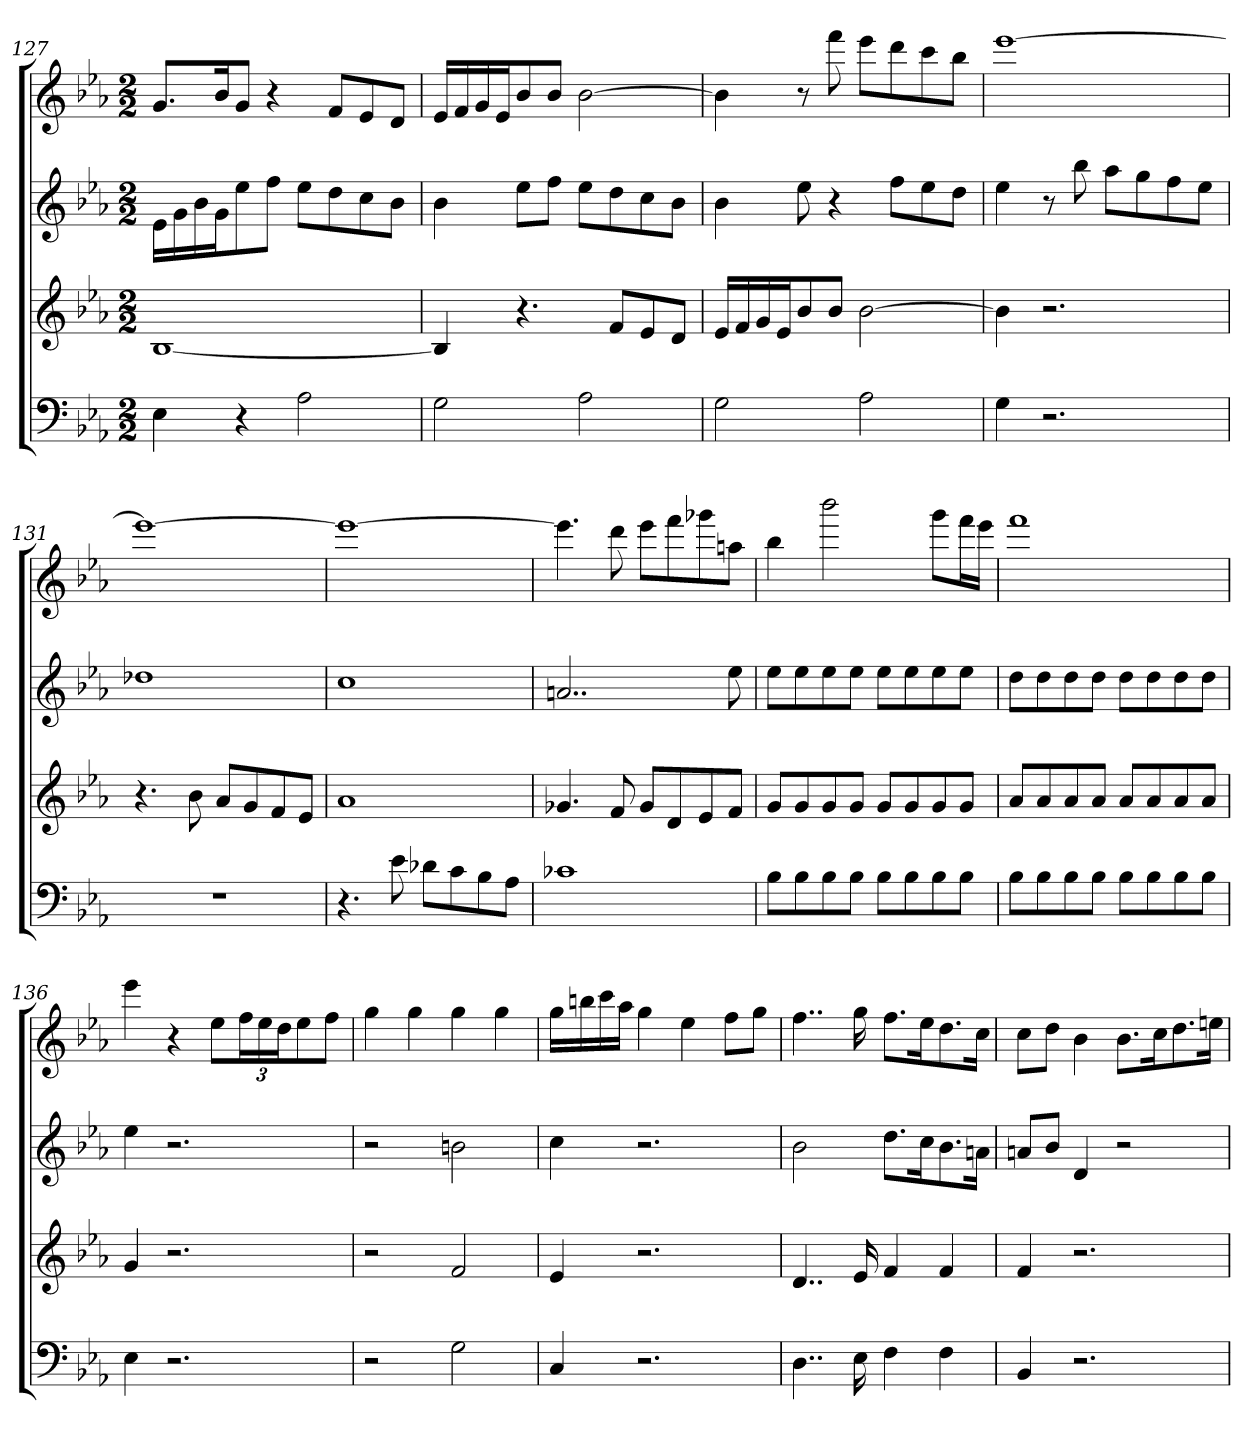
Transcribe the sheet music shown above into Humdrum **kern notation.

**kern	**kern	**kern	**kern
*part4	*part3	*part2	*part1
*staff4	*staff3	*staff2	*staff1
*k[b-e-a-]	*k[b-e-a-]	*k[b-e-a-]	*k[b-e-a-]
*E-:	*E-:	*E-:	*E-:
*M2/2	*M2/2	*M2/2	*M2/2
=127	=127	=127	=127
4E-	[1B-	16e-LL	8.gL
.	.	16g	.
.	.	16b-	.
.	.	16gJ	16b-K
4r	.	8ee-	8gJ
.	.	8ffJ	4r
2A-	.	8ee-L	.
.	.	8dd	8fL
.	.	8cc	8e-
.	.	8b-J	8dJ
=128	=128	=128	=128
2G	4B-]	4b-	16e-LL
.	.	.	16f
.	.	.	16g
.	.	.	16e-J
.	4.r	8ee-L	8b-
.	.	8ffJ	8b-J
2A-	.	8ee-L	[2b-
.	8fL	8dd	.
.	8e-	8cc	.
.	8dJ	8b-J	.
=129	=129	=129	=129
2G	16e-LL	4b-	4b-]
.	16f	.	.
.	16g	.	.
.	16e-J	.	.
.	8b-	8ee-	8r
.	8b-J	4r	8fff
2A-	[2b-	.	8eee-L
.	.	8ffL	8ddd
.	.	8ee-	8ccc
.	.	8ddJ	8bb-J
=130	=130	=130	=130
4G	4b-]	4ee-	[1eee-
2.r	2.r	8r	.
.	.	8bb-	.
.	.	8aa-L	.
.	.	8gg	.
.	.	8ff	.
.	.	8ee-J	.
=131	=131	=131	=131
1r	4.r	1dd-X	1eee-_
.	8b-	.	.
.	8a-L	.	.
.	8g	.	.
.	8f	.	.
.	8e-J	.	.
=132	=132	=132	=132
4.r	1a-	1cc	1eee-_
8e-	.	.	.
8d-XL	.	.	.
8c	.	.	.
8B-	.	.	.
8A-J	.	.	.
=133	=133	=133	=133
1c-X	4.g-X	2..an	4.eee-]
.	8f	.	8ddd
.	8g-L	.	8eee-L
.	8d	.	8fff
.	8e-	.	8ggg-X
.	8fJ	8ee-	8aanJ
=134	=134	=134	=134
8B-L	8gL	8ee-L	4bb-
8B-	8g	8ee-	.
8B-	8g	8ee-	2bbb-
8B-J	8gJ	8ee-J	.
8B-L	8gL	8ee-L	.
8B-	8g	8ee-	.
8B-	8g	8ee-	8gggL
8B-J	8gJ	8ee-J	16fffL
.	.	.	16eee-JJ
=135	=135	=135	=135
8B-L	8a-L	8ddL	1fff
8B-	8a-	8dd	.
8B-	8a-	8dd	.
8B-J	8a-J	8ddJ	.
8B-L	8a-L	8ddL	.
8B-	8a-	8dd	.
8B-	8a-	8dd	.
8B-J	8a-J	8ddJ	.
=136	=136	=136	=136
4E-	4g	4ee-	4eee-
2.r	2.r	2.r	4r
.	.	.	8ee-L
.	.	.	24ffL
.	.	.	24ee-
.	.	.	24ddJ
.	.	.	8ee-
.	.	.	8ffJ
=137	=137	=137	=137
2r	2r	2r	4gg
.	.	.	4gg
2G	2f	2bn	4gg
.	.	.	4gg
=138	=138	=138	=138
4C	4e-	4cc	16ggLL
.	.	.	16bbn
.	.	.	16ccc
.	.	.	16aa-JJ
2.r	2.r	2.r	4gg
.	.	.	4ee-
.	.	.	8ffL
.	.	.	8ggJ
=139	=139	=139	=139
4..D	4..d	2b-	4..ff
16E-	16e-	.	16gg
4F	4f	8.ddL	8.ffL
.	.	16ccK	16ee-K
4F	4f	8.b-	8.dd
.	.	16anJk	16ccJk
=140	=140	=140	=140
4BB-	4f	8anL	8ccL
.	.	8b-J	8ddJ
2.r	2.r	4d	4b-
.	.	2r	8.b-L
.	.	.	16ccK
.	.	.	8.dd
.	.	.	16eenJk
=	=	=	=
*-	*-	*-	*-
